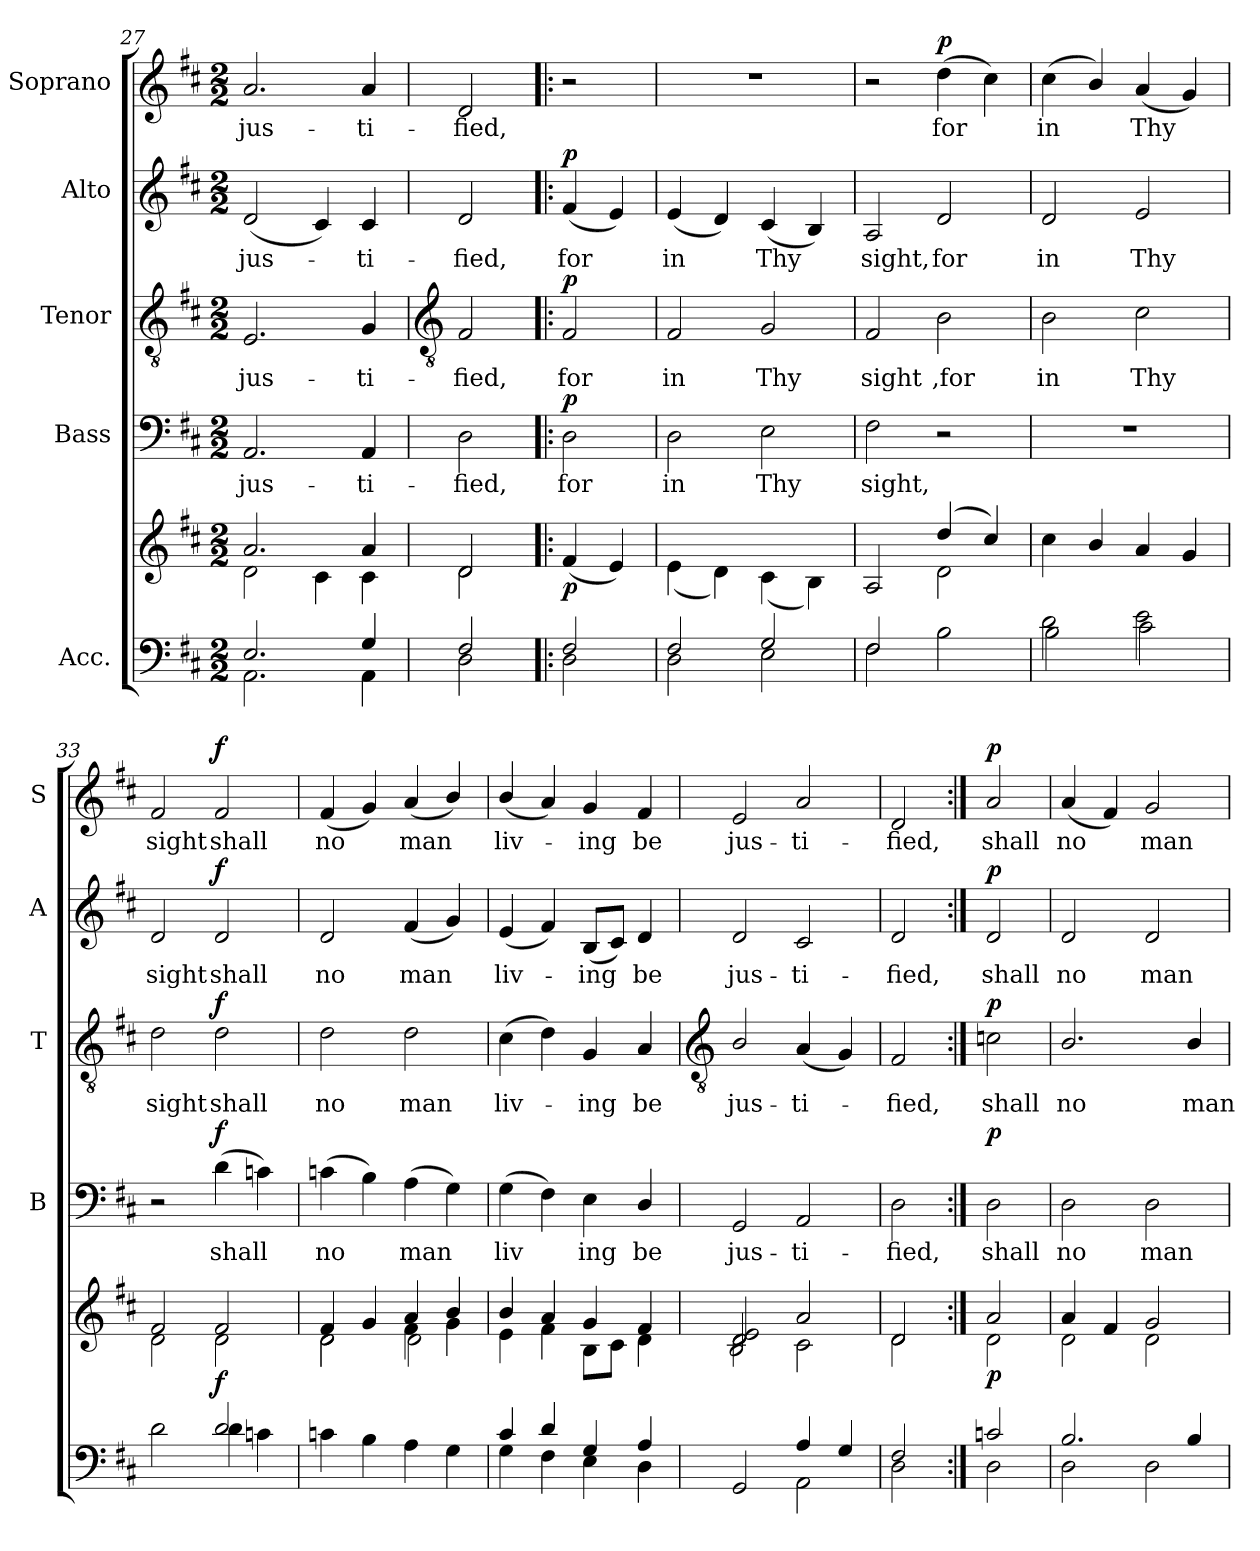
**kern	**kern	**dynam	**kern	**text	**dynam	**kern	**text	**dynam	**kern	**text	**dynam	**kern	**text	**dynam
*part5	*part5	*part5	*part4	*part4	*part4	*part3	*part3	*part3	*part2	*part2	*part2	*part1	*part1	*part1
*staff6	*staff5	*staff5/6	*staff4	*staff4	*staff4	*staff3	*staff3	*staff3	*staff2	*staff2	*staff2	*staff1	*staff1	*staff1
*I"Acc.	*	*	*I"Bass	*	*	*I"Tenor	*	*	*I"Alto	*	*	*I"Soprano	*	*
*	*	*	*I'B	*	*	*I'T	*	*	*I'A	*	*	*I'S	*	*
*clefF4	*clefG2	*	*clefF4	*	*	*clefGv2	*	*	*clefG2	*	*	*clefG2	*	*
*k[f#c#]	*k[f#c#]	*	*k[f#c#]	*	*	*k[f#c#]	*	*	*k[f#c#]	*	*	*k[f#c#]	*	*
*D:	*D:	*	*D:	*	*	*D:	*	*	*D:	*	*	*D:	*	*
*M2/2	*M2/2	*	*M2/2	*	*	*M2/2	*	*	*M2/2	*	*	*M2/2	*	*
=27	=27	=27	=27	=27	=27	=27	=27	=27	=27	=27	=27	=27	=27	=27
*^	*^	*	*	*	*	*	*	*	*	*	*	*	*	*
!	!	!	!	!	!	!LO:LY:b	!	!	!LO:LY:b	!	!	!LO:LY:b	!	!	!LO:LY:b	!
2.E/	2.AA	2.a	2d\	.	2.AA	jus-	.	2.E	jus-	.	(<2d	jus-	.	2.a	jus-	.
.	.	.	4c#\	.	.	.	.	.	.	.	4c#)	.	.	.	.	.
!	!	!	!	!	!	!LO:LY:b	!	!	!LO:LY:b	!	!	!LO:LY:b	!	!	!LO:LY:b	!
4G/	4AA	4a	4c#	.	4AA	-ti-	.	4G	-ti-	.	4c#	ti-	.	4a	-ti-	.
!!LO:LB:g=z
=28	=28	=28	=28	=28	=28	=28	=28	=28	=28	=28	=28	=28	=28	=28	=28	=28
*	*	*	*	*	*	*	*	*clefGv2	*	*	*	*	*	*	*	*
!	!	!	!	!	!	!LO:LY:b	!	!	!LO:LY:b	!	!	!LO:LY:b	!	!	!LO:LY:b	!
2F#	2D	2d	2d	.	2D	-fied,	.	2F#	-fied,	.	2d	-fied,	.	2d	-fied,	.
=29!|:	=29!|:	=29!|:	=29!|:	=29!|:	=29!|:	=29!|:	=29!|:	=29!|:	=29!|:	=29!|:	=29!|:	=29!|:	=29!|:	=29!|:	=29!|:	=29!|:
!	!	!	!	!LO:DY:b	!	!LO:LY:b	!LO:DY:b	!	!LO:LY:b	!LO:DY:b	!	!LO:LY:b	!LO:DY:b	!	!	!
2F#	2D	2ryy	(<4f#	p	2D	for	p	2F#	for	p	(<4f#	for	p	2r	.	.
.	.	.	4e)	.	.	.	.	.	.	.	4e)	.	.	.	.	.
=30	=30	=30	=30	=30	=30	=30	=30	=30	=30	=30	=30	=30	=30	=30	=30	=30
!	!	!	!	!	!	!LO:LY:b	!	!	!LO:LY:b	!	!	!LO:LY:b	!	!	!	!
2F#	2D	1ryy	(<4e	.	2D	in	.	2F#	in	.	(<4e	in	.	1r	.	.
.	.	.	4d)	.	.	.	.	.	.	.	4d)	.	.	.	.	.
!	!	!	!	!	!	!LO:LY:b	!	!	!LO:LY:b	!	!	!LO:LY:b	!	!	!	!
2G	2E	.	(<4c#	.	2E	Thy	.	2G	Thy	.	(<4c#	Thy	.	.	.	.
.	.	.	4B)	.	.	.	.	.	.	.	4B)	.	.	.	.	.
=31	=31	=31	=31	=31	=31	=31	=31	=31	=31	=31	=31	=31	=31	=31	=31	=31
!	!	!	!	!	!	!LO:LY:b	!	!	!LO:LY:b	!	!	!LO:LY:b	!	!	!	!
2F#	2F#	2ryy	2A	.	2F#	sight,	.	2F#	sight	.	2A	sight,	.	2r	.	.
!	!	!	!	!	!	!	!	!	!LO:LY:b	!	!	!LO:LY:b	!	!	!LO:LY:b	!LO:DY:b
2B	2ryy	(<4dd/	2d\	.	2r	.	.	2B	,for	.	2d	for	.	(>4dd	for	p
.	.	4cc#/)	.	.	.	.	.	.	.	.	.	.	.	4cc#)	.	.
*	*	*v	*v	*	*	*	*	*	*	*	*	*	*	*	*	*
=32	=32	=32	=32	=32	=32	=32	=32	=32	=32	=32	=32	=32	=32	=32	=32
*	*^	*	*	*	*	*	*	*	*	*	*	*	*	*	*
!	!	!	!	!	!	!	!	!	!LO:LY:b	!	!	!LO:LY:b	!	!	!LO:LY:b	!
2d\	2B	1ryy	4cc#	.	1r	.	.	2B	in	.	2d	in	.	(<4cc#	in	.
.	.	.	4b/	.	.	.	.	.	.	.	.	.	.	4b/)	.	.
!	!	!	!	!	!	!	!	!	!LO:LY:b	!	!	!LO:LY:b	!	!	!LO:LY:b	!
2e\	2c#	.	4a	.	.	.	.	2c#	Thy	.	2e	Thy	.	(<4a	Thy	.
.	.	.	4g	.	.	.	.	.	.	.	.	.	.	4g)	.	.
*	*v	*v	*	*	*	*	*	*	*	*	*	*	*	*	*	*
=33	=33	=33	=33	=33	=33	=33	=33	=33	=33	=33	=33	=33	=33	=33	=33
*	*	*^	*	*	*	*	*	*	*	*	*	*	*	*	*
!	!	!	!	!	!	!	!	!	!LO:LY:b	!	!	!LO:LY:b	!	!	!LO:LY:b	!
2d	2ryy	2f#	2d	.	2r	.	.	2d	sight	.	2d	sight	.	2f#	sight	.
!	!	!	!	!LO:DY:b	!	!LO:LY:b	!LO:DY:b	!	!LO:LY:b	!LO:DY:b	!	!LO:LY:b	!LO:DY:b	!	!LO:LY:b	!LO:DY:b
2d	4d	2f#	2d	f	(>4d	shall	f	2d	shall	f	2d	shall	f	2f#	shall	f
.	4cn	.	.	.	4cn)	.	.	.	.	.	.	.	.	.	.	.
=34	=34	=34	=34	=34	=34	=34	=34	=34	=34	=34	=34	=34	=34	=34	=34	=34
*	*	*	*^	*	*	*	*	*	*	*	*	*	*	*	*	*
!	!	!	!	!	!	!	!LO:LY:b	!	!	!LO:LY:b	!	!	!LO:LY:b	!	!	!LO:LY:b	!
*v	*v	*	*	*	*	*	*	*	*	*	*	*	*	*	*	*	*
4cn	4f#	2d\	2d\	.	(>4cn	no	.	2d	no	.	2d	no	.	(<4f#	no	.
4B	4g	.	.	.	4B)	.	.	.	.	.	.	.	.	4g)	.	.
!	!	!	!	!	!	!LO:LY:b	!	!	!LO:LY:b	!	!	!LO:LY:b	!	!	!LO:LY:b	!
4A	4a	4f#	2d\	.	(>4A	man	.	2d	man	.	(<4f#	man	.	(<4a	man	.
4G	4b/	4g	.	.	4G)	.	.	.	.	.	4g)	.	.	4b/)	.	.
*	*	*v	*v	*	*	*	*	*	*	*	*	*	*	*	*	*
=35	=35	=35	=35	=35	=35	=35	=35	=35	=35	=35	=35	=35	=35	=35	=35
*^	*	*	*	*	*	*	*	*	*	*	*	*	*	*	*
!	!	!	!	!	!	!LO:LY:b	!	!	!LO:LY:b	!	!	!LO:LY:b	!	!	!LO:LY:b	!
4c#	4G	4b/	4e	.	(>4G	liv	.	(>4c#	liv-	.	(<4e	liv-	.	(<4b/	liv-	.
4d	4F#	4a	4f#	.	4F#)	.	.	4d)	.	.	4f#)	.	.	4a)	.	.
!	!	!	!	!	!	!LO:LY:b	!	!	!LO:LY:b	!	!	!LO:LY:b	!	!	!LO:LY:b	!
4G	4E	4g	8B\L	.	4E	ing	.	4G	ing	.	(<8BL	ing	.	4g	ing	.
.	.	.	8c#\J	.	.	.	.	.	.	.	8c#J)	.	.	.	.	.
!	!	!	!	!	!	!LO:LY:b	!	!	!LO:LY:b	!	!	!LO:LY:b	!	!	!LO:LY:b	!
4A	4D	4f#	4d	.	4D/	be	.	4A	be	.	4d	be	.	4f#	be	.
*	*	*v	*v	*	*	*	*	*	*	*	*	*	*	*	*	*
!!LO:LB:g=z
=36	=36	=36	=36	=36	=36	=36	=36	=36	=36	=36	=36	=36	=36	=36	=36
*	*	*	*	*	*	*	*clefGv2	*	*	*	*	*	*	*	*
*	*	*^	*	*	*	*	*	*	*	*	*	*	*	*	*
*	*	*	*^	*	*	*	*	*	*	*	*	*	*	*	*	*
!	!	!	!	!	!	!	!LO:LY:b	!	!	!LO:LY:b	!	!	!LO:LY:b	!	!	!LO:LY:b	!
2ryy	2GG	2d 2e	2d	2B/	.	2GG	jus-	.	2B/	jus-	.	2d	jus-	.	2e	jus-	.
!	!	!	!	!	!	!	!LO:LY:b	!	!	!LO:LY:b	!	!	!LO:LY:b	!	!	!LO:LY:b	!
4A/	2AA\	2a	2c#	2ryy	.	2AA	-ti-	.	(<4A	-ti-	.	2c#	-ti-	.	2a	-ti-	.
4G/	.	.	.	.	.	.	.	.	4G)	.	.	.	.	.	.	.	.
*	*	*	*v	*v	*	*	*	*	*	*	*	*	*	*	*	*	*
=37	=37	=37	=37	=37	=37	=37	=37	=37	=37	=37	=37	=37	=37	=37	=37	=37
!	!	!	!	!	!	!LO:LY:b	!	!	!LO:LY:b	!	!	!LO:LY:b	!	!	!LO:LY:b	!
2F#	2D	2d	2d	.	2D	-fied,	.	2F#	fied,	.	2d	-fied,	.	2d	-fied,	.
=38:|!	=38:|!	=38:|!	=38:|!	=38:|!	=38:|!	=38:|!	=38:|!	=38:|!	=38:|!	=38:|!	=38:|!	=38:|!	=38:|!	=38:|!	=38:|!	=38:|!
!	!	!	!	!LO:DY:b	!	!LO:LY:b	!LO:DY:b	!	!LO:LY:b	!LO:DY:b	!	!LO:LY:b	!LO:DY:b	!	!LO:LY:b	!LO:DY:b
2cn	2D	2a	2d	p	2D	shall	p	2cn	shall	p	2d	shall	p	2a	shall	p
=39	=39	=39	=39	=39	=39	=39	=39	=39	=39	=39	=39	=39	=39	=39	=39	=39
!	!	!	!	!	!	!LO:LY:b	!	!	!LO:LY:b	!	!	!LO:LY:b	!	!	!LO:LY:b	!
2.B/	2D	4a	2d\	.	2D	no	.	2.B/	no	.	2d	no	.	(<4a	no	.
.	.	4f#	.	.	.	.	.	.	.	.	.	.	.	4f#)	.	.
!	!	!	!	!	!	!LO:LY:b	!	!	!	!	!	!LO:LY:b	!	!	!LO:LY:b	!
.	2D	2g	2d	.	2D	man	.	.	.	.	2d	man	.	2g	man	.
!	!	!	!	!	!	!	!	!	!LO:LY:b	!	!	!	!	!	!	!
4B/	.	.	.	.	.	.	.	4B/	man	.	.	.	.	.	.	.
*v	*v	*	*	*	*	*	*	*	*	*	*	*	*	*	*	*
*	*v	*v	*	*	*	*	*	*	*	*	*	*	*	*	*
=	=	=	=	=	=	=	=	=	=	=	=	=	=	=
*-	*-	*-	*-	*-	*-	*-	*-	*-	*-	*-	*-	*-	*-	*-
